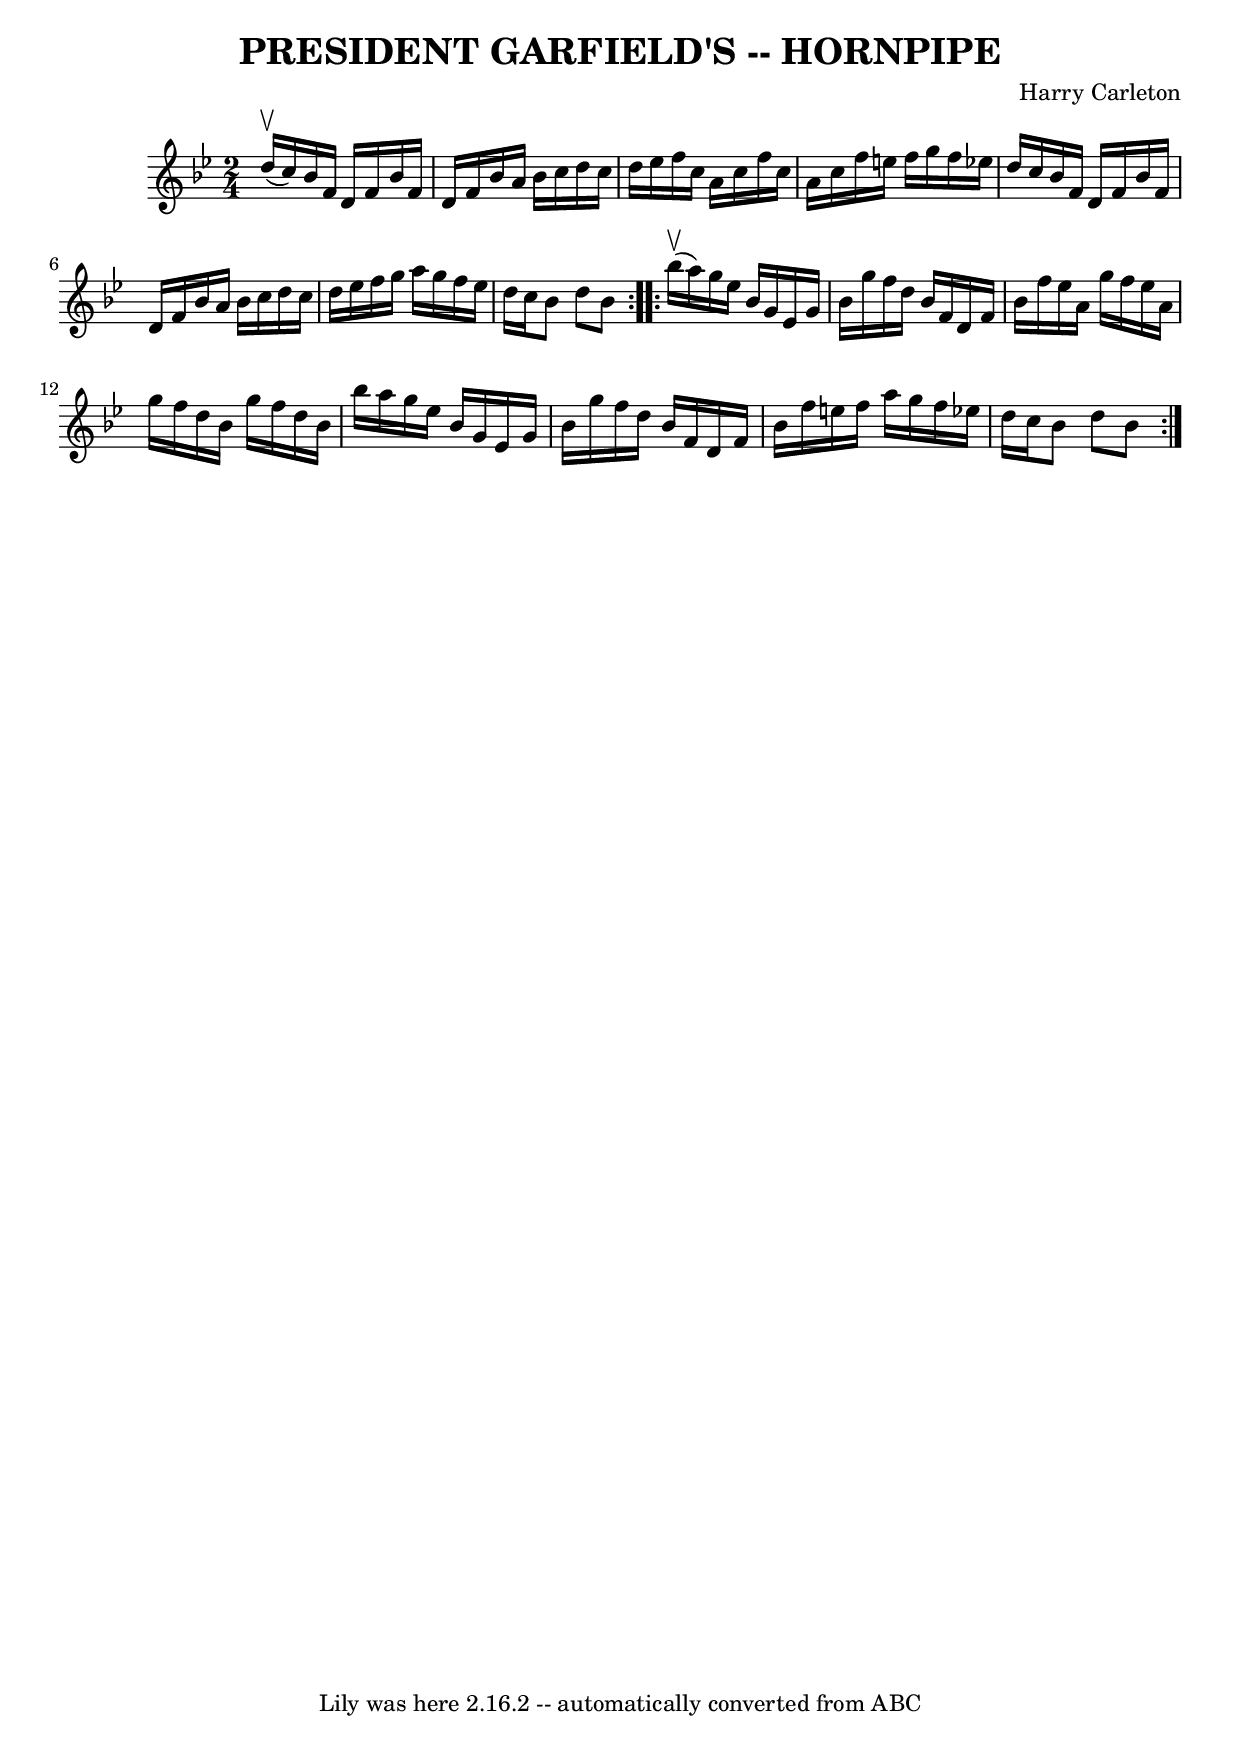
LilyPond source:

\version "2.7.40"
\include "Mammoth.ily"
\header {
	%% book = "Ryan's Mammoth Collection of Fiddle Tunes"
	composer = "Harry Carleton"
	crossRefNumber = "1"
	footnotes = ""
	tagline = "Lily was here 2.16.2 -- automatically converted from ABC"
	title = "PRESIDENT GARFIELD'S -- HORNPIPE"
}
voicedefault =  {


\repeat volta 2 {
\time 2/4 
\key bes \major d''16 (^\upbow c''16)       |
   
bes'16 f'16 d'16 f'16 bes'16 f'16 d'16 f'16    |
   
bes'16 a'16 bes'16 c''16 d''16 c''16 d''16 ees''16    
|
 f''16 c''16 a'16 c''16 f''16 c''16 a'16 c''16   
 |
 f''16 e''16 f''16 g''16 f''16 ees''!16 d''16    
c''16    |
     |
 bes'16 f'16 d'16 f'16 bes'16    
f'16 d'16 f'16    |
 bes'16 a'16 bes'16 c''16 d''16   
 c''16 d''16 ees''16    |
 f''16 g''16 a''16 g''16    
f''16 ees''16 d''16 c''16    |
 bes'8 d''8 bes'8    }    
 \repeat volta 2 { bes''16 (^\upbow a''16)       |
 g''16    
ees''16 bes'16 g'16 ees'16 g'16 bes'16 g''16    |
   
f''16 d''16 bes'16 f'16 d'16 f'16 bes'16 f''16    |
 
 ees''16 a'16 g''16 f''16 ees''16 a'16 g''16 f''16    
|
 d''16 bes'16 g''16 f''16 d''16 bes'16 bes''16    
a''16    |
     |
 g''16 ees''16 bes'16 g'16 ees'16   
 g'16 bes'16 g''16    |
 f''16 d''16 bes'16 f'16 d'16 
 f'16 bes'16 f''16    |
 e''16 f''16 a''16 g''16    
f''16 ees''!16 d''16 c''16    |
 bes'8 d''8 bes'8    }   
}

\score{
    <<

	\context Staff="default"
	{
	    \voicedefault 
	}

    >>
	\layout {
	}
	\midi {}
}
